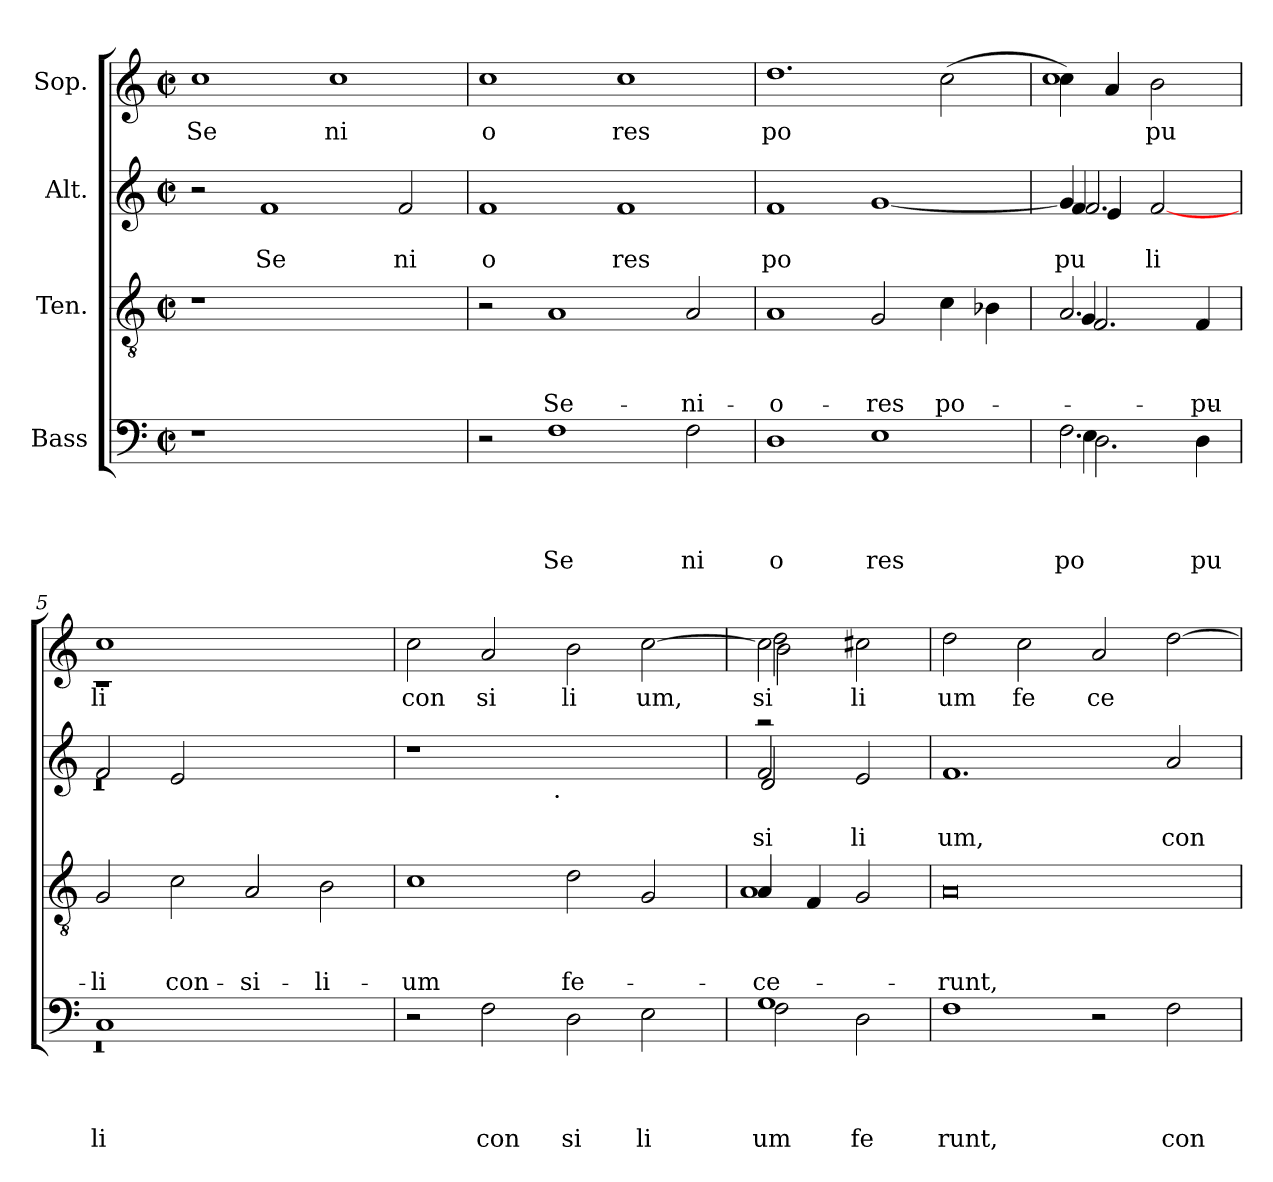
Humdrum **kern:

**kern	**text	**text	**text	**text	**kern	**text	**text	**text	**kern	**text	**text	**kern	**text
*part4	*part4	*part4	*part4	*part4	*part3	*part3	*part3	*part3	*part2	*part2	*part2	*part1	*part1
*staff4	*staff4	*staff4	*staff4	*staff4	*staff3	*staff3	*staff3	*staff3	*staff2	*staff2	*staff2	*staff1	*staff1
*I"Bass	*	*	*	*	*I"Ten.	*	*	*	*I"Alt.	*	*	*I"Sop.	*
*clefF4	*	*	*	*	*clefGv2	*	*	*	*clefG2	*	*	*clefG2	*
*k[]	*	*	*	*	*k[]	*	*	*	*k[]	*	*	*k[]	*
*C:	*	*	*	*	*C:	*	*	*	*C:	*	*	*C:	*
*M2/2	*	*	*	*	*M2/2	*	*	*	*M2/2	*	*	*M2/2	*
*met(c|)	*	*	*	*	*met(c|)	*	*	*	*met(c|)	*	*	*met(c|)	*
=1	=1	=1	=1	=1	=1	=1	=1	=1	=1	=1	=1	=1	=1
!	!	!	!	!	!	!	!	!	!	!	!	!	!LO:LY:b
1r	.	.	.	.	1r	.	.	.	2r	.	.	1cc	Se
!	!	!	!	!	!	!	!	!	!	!	!LO:LY:b	!	!
.	.	.	.	.	.	.	.	.	1f	.	Se	.	.
!	!	!	!	!	!	!	!	!	!	!	!	!	!LO:LY:b
1ryy	.	.	.	.	1ryy	.	.	.	.	.	.	1cc	ni
!	!	!	!	!	!	!	!	!	!	!	!LO:LY:b	!	!
.	.	.	.	.	.	.	.	.	2f/	.	ni	.	.
=2	=2	=2	=2	=2	=2	=2	=2	=2	=2	=2	=2	=2	=2
!	!	!	!	!	!	!	!	!	!	!	!LO:LY:b	!	!LO:LY:b
2r	.	.	.	.	2r	.	.	.	1f	.	o	1cc	o
!	!	!	!	!LO:LY:b	!	!	!	!LO:LY:b	!	!	!	!	!
1F	.	.	.	Se	1A	.	.	Se-	.	.	.	.	.
!	!	!	!	!	!	!	!	!	!	!	!LO:LY:b	!	!LO:LY:b
.	.	.	.	.	.	.	.	.	1f	.	res	1cc	res
!	!	!	!	!LO:LY:b	!	!	!	!LO:LY:b	!	!	!	!	!
2F\	.	.	.	ni	2A/	.	.	-ni-	.	.	.	.	.
=3	=3	=3	=3	=3	=3	=3	=3	=3	=3	=3	=3	=3	=3
!	!	!	!	!LO:LY:b	!	!	!	!LO:LY:b	!	!	!LO:LY:b	!	!LO:LY:b
1D	.	.	.	o	1A	.	.	-o-	1f	.	po	1.dd	po
!	!	!	!	!LO:LY:b	!	!	!	!LO:LY:b	!	!	!	!	!
1E	.	.	.	res	2G/	.	.	-res	[<1g	.	.	.	.
!	!	!	!	!	!	!	!	!LO:LY:b	!	!	!	!	!
.	.	.	.	.	4c\	.	.	po-	.	.	.	(>2cc\	.
.	.	.	.	.	4B-X\	.	.	.	.	.	.	.	.
=4	=4	=4	=4	=4	=4	=4	=4	=4	=4	=4	=4	=4	=4
!	!	!	!	!LO:LY:b	!	!	!	!	!	!	!LO:LY:b	!	!
*^	*	*	*	*	*^	*	*	*	*^	*	*	*^	*
*	*^	*	*	*	*	*	*^	*	*	*	*	*^	*	*	*	*	*
*	*	*	*	*	*	*	*	*	*	*	*	*	*	*	*^	*	*	*	*	*
2.F\	4E\	2.D\	.	.	.	po	2.A/	4G/	2.F/	.	.	.	4g/]	4f/	2.f/	4e/	.	pu	4cc\)	1cc	.
.	2.ryy	.	.	.	.	.	.	2.ryy	.	.	.	.	2.ryy	2.ryy	.	4ryy	.	.	4a/	.	.
!	!	!	!	!	!	!	!	!	!	!	!	!	!	!	!	!	!	!LO:LY:b	!	!	!LO:LY:b
.	.	.	.	.	.	.	.	.	.	.	.	.	.	.	.	[<2f/	.	li	2b\	.	pu
!	!	!	!	!	!	!LO:LY:b	!	!	!	!	!	!LO:LY:b	!	!	!	!	!	!	!	!	!
4ryy	.	4D\	.	.	.	pu	4ryy	.	4F/	.	.	-pu-	.	.	4ryy	.	.	.	.	.	.
*	*	*	*	*	*	*	*	*	*	*	*	*	*	*	*v	*v	*	*	*	*	*
=5	=5	=5	=5	=5	=5	=5	=5	=5	=5	=5	=5	=5	=5	=5	=5	=5	=5	=5	=5	=5
!	!LO:N:vis=1	!	!	!	!	!LO:LY:b	!	!	!	!	!	!LO:LY:b	!	!LO:N:vis=1	!	!	!	!	!LO:N:vis=1	!LO:LY:b
*	*v	*v	*	*	*	*	*	*	*	*	*	*	*	*v	*v	*	*	*	*	*
*	*	*	*	*	*	*v	*v	*v	*	*	*	*	*	*	*	*	*	*
1C	0rEE	.	.	.	li	2G/	.	.	-li	2f/	0rc	.	.	1cc	0rc	li
!	!	!	!	!	!	!	!	!	!LO:LY:b	!	!	!	!	!	!	!
.	.	.	.	.	.	2c\	.	.	con-	2e/	.	.	.	.	.	.
!	!	!	!	!	!	!	!	!	!LO:LY:b	!	!	!	!	!	!	!
1ryy	.	.	.	.	.	2A/	.	.	-si-	1ryy	.	.	.	1ryy	.	.
!	!	!	!	!	!	!	!	!	!LO:LY:b	!	!	!	!	!	!	!
.	.	.	.	.	.	2B\	.	.	-li-	.	.	.	.	.	.	.
*v	*v	*	*	*	*	*	*	*	*	*	*	*	*	*v	*v	*
=6	=6	=6	=6	=6	=6	=6	=6	=6	=6	=6	=6	=6	=6	=6
!	!	!	!	!	!	!	!	!LO:LY:b	!	!	!	!	!	!LO:LY:b
2r	.	.	.	.	1c	.	.	-um	1r	2ryy	.	.	2cc\	con
!	!	!	!	!LO:LY:b	!	!	!	!	!	!	!	!	!	!LO:LY:b
2F\	.	.	.	con	.	.	.	.	.	4...ryy	.	.	2a/	si
!	!	!	!	!	!	!	!	!	!	!LO:TX:b:t=.	!	!	!	!
.	.	.	.	.	.	.	.	.	.	1ryy	.	.	.	.
!	!	!	!	!LO:LY:b	!	!	!	!LO:LY:b	!	!	!	!	!	!LO:LY:b
2D\	.	.	.	si	2d\	.	.	fe-	1ryy	.	.	.	2b\	li
!	!	!	!	!LO:LY:b	!	!	!	!	!	!	!	!	!	!LO:LY:b
2E\	.	.	.	li	2G/	.	.	.	.	.	.	.	[<2cc\	um,
.	.	.	.	.	.	.	.	.	.	32ryy	.	.	.	.
!!LO:LB:g=z
=7	=7	=7	=7	=7	=7	=7	=7	=7	=7	=7	=7	=7	=7	=7
!	!	!	!	!LO:LY:b	!	!	!	!	!	!	!	!	!	!
*^	*	*	*	*	*	*	*	*	*	*	*	*	*	*
!	!	!	!	!	!LO:LY:b	!	!	!	!LO:LY:b	!	!	!	!LO:LY:b	!	!
*	*	*	*	*	*	*^	*	*	*	*	*^	*	*	*	*
!	!	!	!	!	!	!	!	!	!	!	!	!	!	!	!LO:LY:b	!	!LO:LY:b
*	*	*	*	*	*	*	*	*	*	*	*	*	*	*	*	*^	*
*	*	*	*	*	*	*	*	*	*	*	*	*	*	*	*	*	*^	*
!	!	!	!	!	!	!	!	!	!	!	!	!	!	!	!	!	!	!	!LO:LY:b
1G	2F\	.	.	.	um	4A/	1A	.	.	-ce-	2raa	2f/	2d/	.	-si-	2cc\]	2dd\	2b\	si
.	.	.	.	.	.	4F/	.	.	.	.	.	.	.	.	.	.	.	.	.
!	!	!	!	!	!LO:LY:b	!	!	!	!	!	!	!	!	!	!LO:LY:b	!	!	!	!LO:LY:b
.	2D\	.	.	.	fe	2G/	.	.	.	.	2ryy	2ryy	2e/	.	-li-	2ryy	2ryy	2cc#X\	li
*	*	*	*	*	*	*v	*v	*	*	*	*	*	*	*	*	*	*	*	*
=8	=8	=8	=8	=8	=8	=8	=8	=8	=8	=8	=8	=8	=8	=8	=8	=8	=8	=8
!	!	!	!	!	!LO:LY:b	!	!	!	!LO:LY:b	!	!	!	!	!LO:LY:b	!	!	!	!LO:LY:b
*	*	*	*	*	*	*	*	*	*	*v	*v	*v	*	*	*	*	*	*
*v	*v	*	*	*	*	*	*	*	*	*	*	*	*v	*v	*v	*
1F	.	.	.	runt,	0A	.	.	-runt,	1.f	.	-um,	2dd\	um
!	!	!	!	!	!	!	!	!	!	!	!	!	!LO:LY:b
.	.	.	.	.	.	.	.	.	.	.	.	2cc\	fe
!	!	!	!	!	!	!	!	!	!	!	!	!	!LO:LY:b
2r	.	.	.	.	.	.	.	.	.	.	.	2a/	ce
!	!	!	!	!LO:LY:b	!	!	!	!	!	!	!LO:LY:b	!	!
2F\	.	.	.	con	.	.	.	.	2a/	.	con-	[>2dd\	.
=	=	=	=	=	=	=	=	=	=	=	=	=	=
*-	*-	*-	*-	*-	*-	*-	*-	*-	*-	*-	*-	*-	*-
